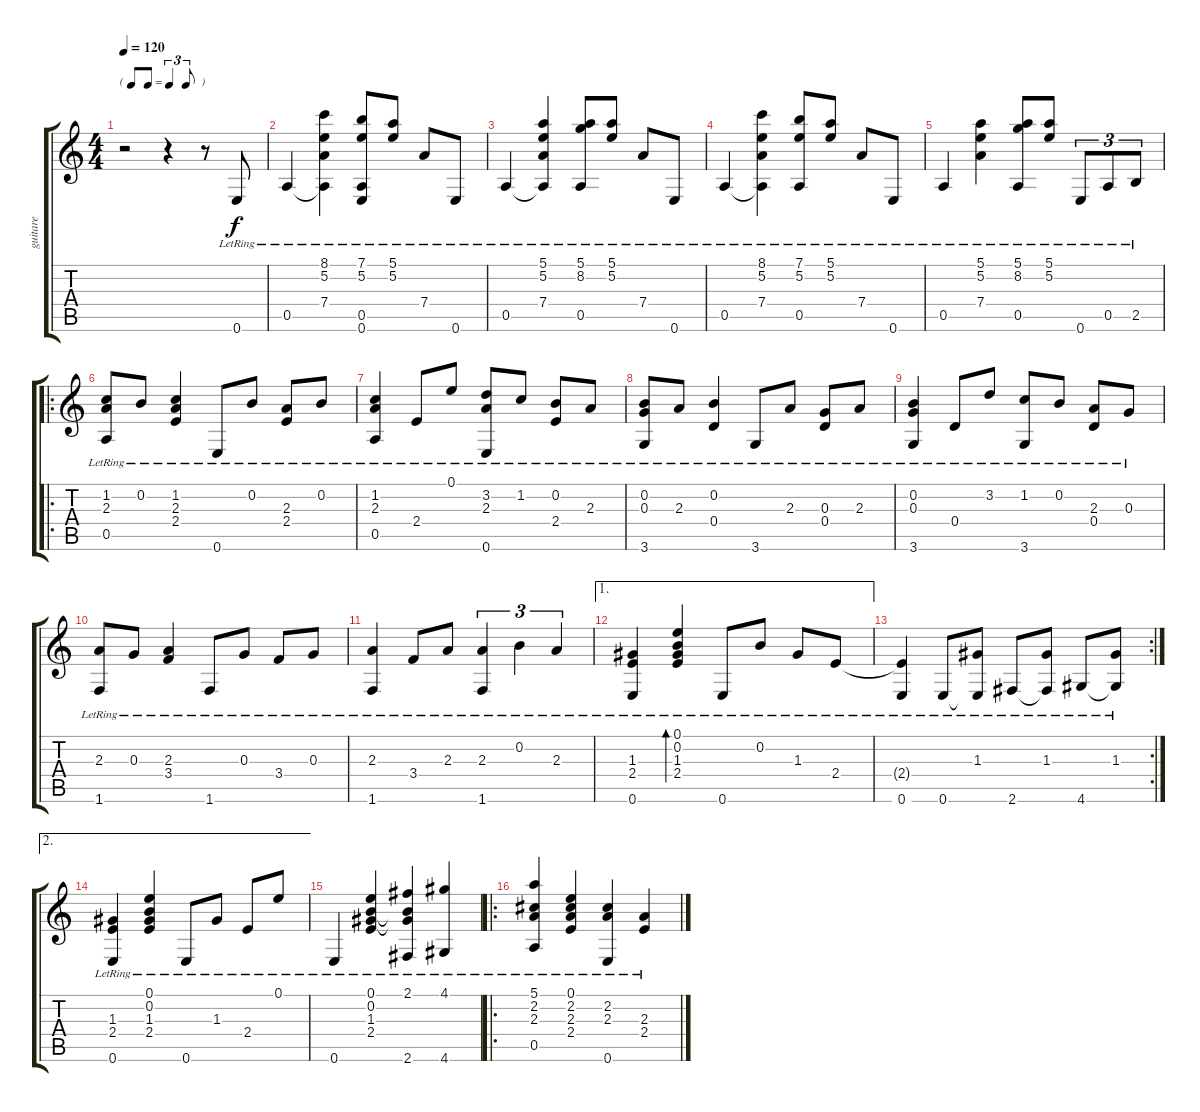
\track ("guitare" "guitare") {instrument acousticguitarsteel}
\staff {score tabs}
\tuning (E4 B3 G3 D3 A2 E2) {hide}
\ts (4 4)
\tf triplet8th
\tempo 120
\clef g2
\ks c
r.2{dy f instrument acousticguitarsteel} r.4 r.8 0.6{lr}.8 |
0.5{lr}.4 (8.1 5.2 7.4{lr} 0.5{t}).4 (7.1 5.2 0.5{lr} 0.6{lr}).8 (5.1{lr} 5.2{lr}).8 7.4{lr}.8 0.6{lr}.8 |
0.5{lr}.4 (5.1 5.2 7.4{lr} 0.5{t}).4 (5.1 8.2 0.5{lr}).8 (5.1{lr} 5.2{lr}).8 7.4{lr}.8 0.6{lr}.8 |
0.5{lr}.4 (8.1 5.2 7.4{lr} 0.5{t}).4 (7.1 5.2 0.5{lr}).8 (5.1{lr} 5.2{lr}).8 7.4{lr}.8 0.6{lr}.8 |
0.5{lr}.4 (5.1 5.2 7.4{lr}).4 (5.1 8.2 0.5{lr}).8 (5.1{lr} 5.2{lr}).8 0.6{lr}.8{tu (3 2)} 0.5{lr}.8{tu (3 2)} 2.5{lr}.8{tu (3 2)} |
\ro
(1.2{lr} 2.3{lr} 0.5{lr}).8 0.2{lr}.8 (1.2{lr} 2.3{lr} 2.4{lr}).4 0.6{lr}.8 0.2{lr}.8 (2.3{lr} 2.4{lr}).8 0.2{lr}.8 |
(1.2{lr} 2.3{lr} 0.5{lr}).4 2.4{lr}.8 0.1{lr}.8 (3.2{lr} 2.3{lr} 0.6{lr}).8 1.2{lr}.8 (0.2{lr} 2.4{lr}).8 2.3{lr}.8 |
(0.2{lr} 0.3{lr} 3.6{lr}).8 2.3{lr}.8 (0.2{lr} 0.4{lr}).4 3.6{lr}.8 2.3{lr}.8 (0.3{lr} 0.4{lr}).8 2.3{lr}.8 |
(0.2{lr} 0.3{lr} 3.6{lr}).4 0.4{lr}.8 3.2{lr}.8 (1.2{lr} 3.6{lr}).8 0.2{lr}.8 (2.3{lr} 0.4{lr}).8 0.3{lr}.8 |
(2.3{lr} 1.6{lr}).8 0.3{lr}.8 (2.3{lr} 3.4{lr}).4 1.6{lr}.8 0.3{lr}.8 3.4{lr}.8 0.3{lr}.8 |
(2.3{lr} 1.6{lr}).4 3.4{lr}.8 2.3{lr}.8 (2.3{lr} 1.6{lr}).4{tu (3 2)} 0.2{lr}.4{tu (3 2)} 2.3{lr}.4{tu (3 2)} |
\ae 1
(1.3{lr} 2.4{lr} 0.6{lr}).4 (0.1{lr} 0.2{lr} 1.3{lr} 2.4{lr}).4{bd 60} 0.6{lr}.8 0.2{lr}.8 1.3{lr}.8 2.4{lr}.8 |
\rc 2
(2.4{t} 0.6{lr}).4 0.6{lr}.8 (1.3{lr} 0.6{t}).8 2.6{lr}.8 (1.3{lr} 2.6{t}).8 4.6{lr}.8 (1.3{lr} 4.6{t}).8 |
\ae 2
(1.3{lr} 2.4{lr} 0.6{lr}).4 (0.1{lr} 0.2{lr} 1.3{lr} 2.4{lr}).4 0.6{lr}.8 1.3{lr}.8 2.4{lr}.8 0.1{lr}.8 |
0.6{lr}.4 (0.1{lr} 0.2{lr} 1.3{lr} 2.4{lr}).4 (2.1{lr} 0.2{t} 1.3{t} 2.6{lr}).4 (4.1{lr} 4.6{lr}).4 |
\ro
(5.1{lr} 2.2{lr} 2.3{lr} 0.5{lr}).4 (0.1{lr} 2.2{lr} 2.3{lr} 2.4{lr}).4 (2.2{lr} 2.3{lr} 0.6{lr}).4 (2.3{lr} 2.4{lr}).4
